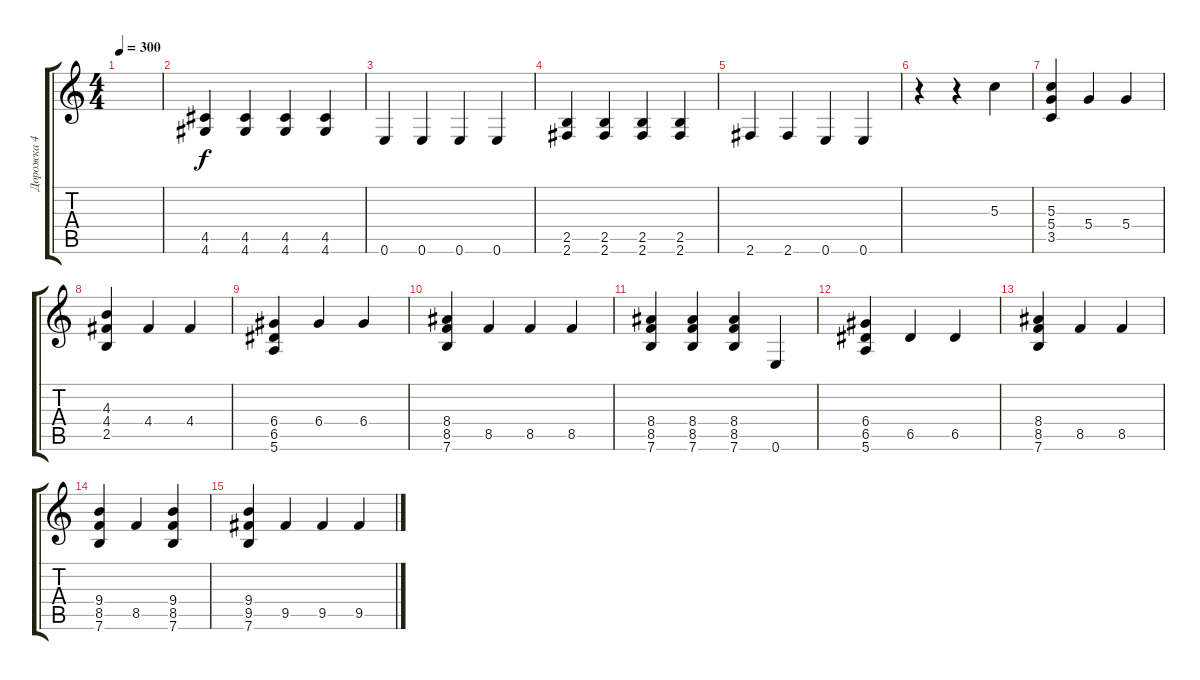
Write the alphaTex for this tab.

\track ("Дорожка 4" "Дорожка 4") {instrument overdrivenguitar}
\staff {score tabs}
\tuning (E4 B3 G3 D3 A2 E2) {hide}
\ts (4 4)
\tempo 300
\clef g2
\ks c
|
(4.5 4.6).4 (4.5 4.6).4 (4.5 4.6).4 (4.5 4.6).4 |
0.6.4 0.6.4 0.6.4 0.6.4 |
(2.5 2.6).4 (2.5 2.6).4 (2.5 2.6).4 (2.5 2.6).4 |
2.6.4 2.6.4 0.6.4 0.6.4 |
r.4 r.4 5.3.4 |
(5.3 5.4 3.5).4 5.4.4 5.4.4 |
(4.3 4.4 2.5).4 4.4.4 4.4.4 |
(6.4 6.5 5.6).4 6.4.4 6.4.4 |
(8.4 8.5 7.6).4 8.5.4 8.5.4 8.5.4 |
(8.4 8.5 7.6).4 (8.4 8.5 7.6).4 (8.4 8.5 7.6).4 0.6.4 |
(6.4 6.5 5.6).4 6.5.4 6.5.4 |
(8.4 8.5 7.6).4 8.5.4 8.5.4 |
(9.4 8.5 7.6).4 8.5.4 (9.4 8.5 7.6).4 |
(9.4 9.5 7.6).4 9.5.4 9.5.4 9.5.4
